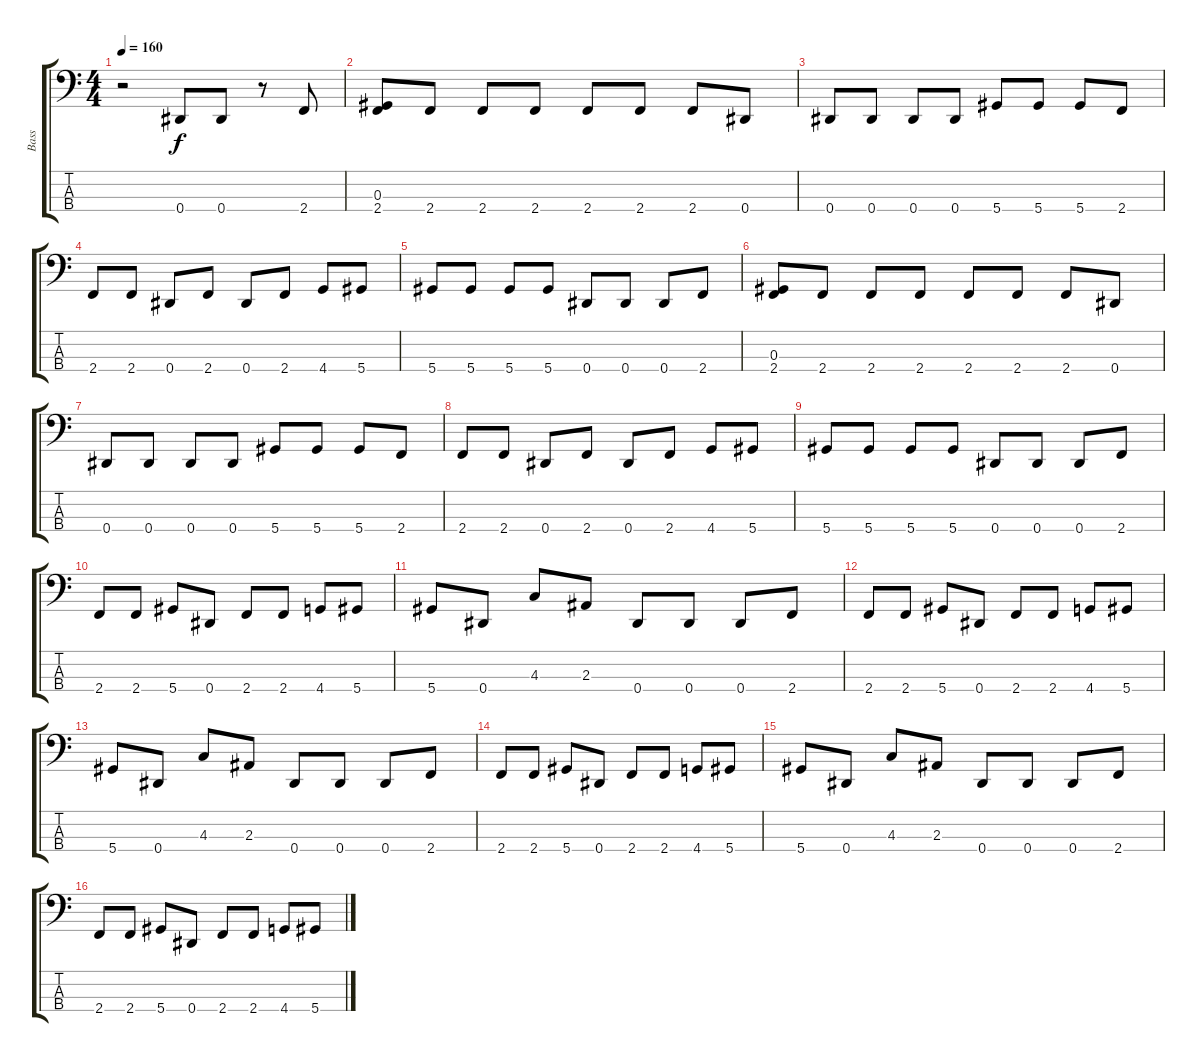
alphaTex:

\track ("Bass" "Bass") {instrument electricbasspick}
\staff {score tabs}
\tuning (Gb2 Db2 Ab1 Eb1) {hide}
\ts (4 4)
\tempo 160
\clef f4
\ks c
r.2{dy f} 0.4.8 0.4.8 r.8 2.4.8 |
(0.3 2.4).8 2.4.8 2.4.8 2.4.8 2.4.8 2.4.8 2.4.8 0.4.8 |
0.4.8 0.4.8 0.4.8 0.4.8 5.4.8 5.4.8 5.4.8 2.4.8 |
2.4.8 2.4.8 0.4.8 2.4.8 0.4.8 2.4.8 4.4.8 5.4.8 |
5.4.8 5.4.8 5.4.8 5.4.8 0.4.8 0.4.8 0.4.8 2.4.8 |
(0.3 2.4).8 2.4.8 2.4.8 2.4.8 2.4.8 2.4.8 2.4.8 0.4.8 |
0.4.8 0.4.8 0.4.8 0.4.8 5.4.8 5.4.8 5.4.8 2.4.8 |
2.4.8 2.4.8 0.4.8 2.4.8 0.4.8 2.4.8 4.4.8 5.4.8 |
5.4.8 5.4.8 5.4.8 5.4.8 0.4.8 0.4.8 0.4.8 2.4.8 |
2.4.8 2.4.8 5.4.8 0.4.8 2.4.8 2.4.8 4.4.8 5.4.8 |
5.4.8 0.4.8 4.3.8 2.3.8 0.4.8 0.4.8 0.4.8 2.4.8 |
2.4.8 2.4.8 5.4.8 0.4.8 2.4.8 2.4.8 4.4.8 5.4.8 |
5.4.8 0.4.8 4.3.8 2.3.8 0.4.8 0.4.8 0.4.8 2.4.8 |
2.4.8 2.4.8 5.4.8 0.4.8 2.4.8 2.4.8 4.4.8 5.4.8 |
5.4.8 0.4.8 4.3.8 2.3.8 0.4.8 0.4.8 0.4.8 2.4.8 |
2.4.8 2.4.8 5.4.8 0.4.8 2.4.8 2.4.8 4.4.8 5.4.8
